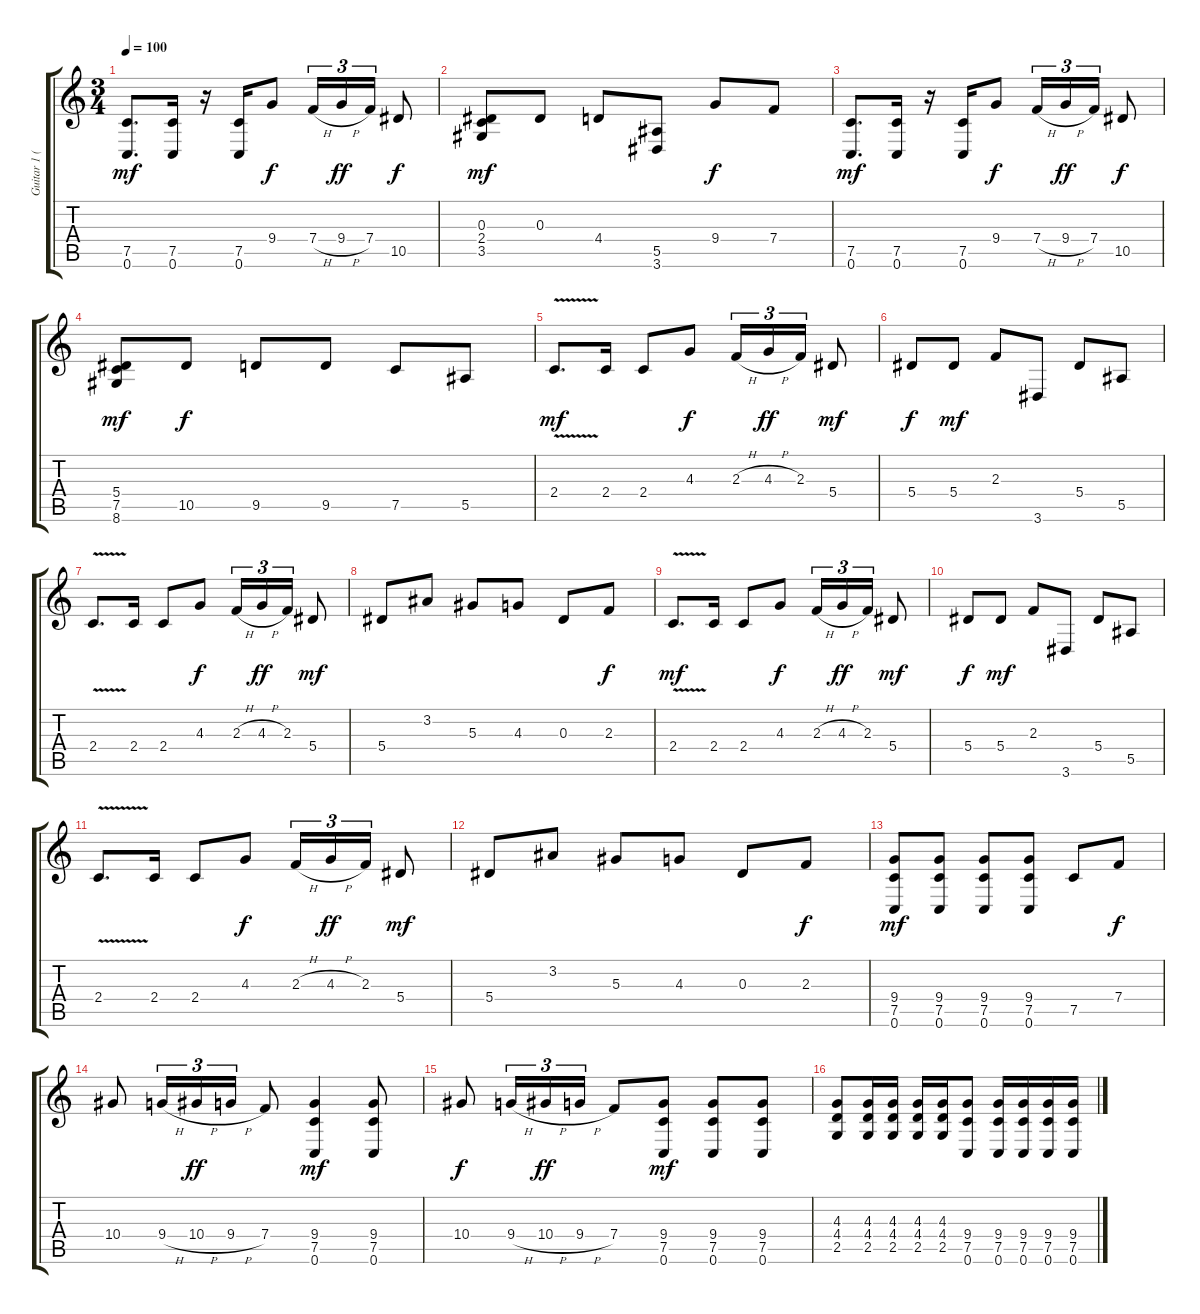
\track ("Guitar 1 (Lead)" "Guitar 1 (") {instrument distortionguitar}
\staff {score tabs}
\tuning (C4 G3 Eb3 Bb2 F2 C2) {hide}
\ts (3 4)
\tempo 100
\clef g2
\ks c
(7.5 0.6).8{d dy mf} (7.5 0.6).16 r.16 (7.5 0.6).16 9.4.8{dy f} 7.4{h}.16{tu (3 2)} 9.4{h}.16{tu (3 2) dy ff} 7.4.16{tu (3 2)} 10.5.8{dy f} |
(0.3 2.4 3.5).8{dy mf} 0.3.8 4.4.8 (5.5 3.6).8 9.4.8{dy f} 7.4.8 |
(7.5 0.6).8{d dy mf} (7.5 0.6).16 r.16 (7.5 0.6).16 9.4.8{dy f} 7.4{h}.16{tu (3 2)} 9.4{h}.16{tu (3 2) dy ff} 7.4.16{tu (3 2)} 10.5.8{dy f} |
(5.4 7.5 8.6).8{dy mf} 10.5.8{dy f} 9.5.8 9.5.8 7.5.8 5.5.8 |
2.4{v}.8{d dy mf} 2.4.16 2.4.8 4.3.8{dy f} 2.3{h}.16{tu (3 2)} 4.3{h}.16{tu (3 2) dy ff} 2.3.16{tu (3 2)} 5.4.8{dy mf} |
5.4.8{dy f} 5.4.8{dy mf} 2.3.8 3.6.8 5.4.8 5.5.8 |
2.4{v}.8{d} 2.4.16 2.4.8 4.3.8{dy f} 2.3{h}.16{tu (3 2)} 4.3{h}.16{tu (3 2) dy ff} 2.3.16{tu (3 2)} 5.4.8{dy mf} |
5.4.8 3.2.8 5.3.8 4.3.8 0.3.8 2.3.8{dy f} |
2.4{v}.8{d dy mf} 2.4.16 2.4.8 4.3.8{dy f} 2.3{h}.16{tu (3 2)} 4.3{h}.16{tu (3 2) dy ff} 2.3.16{tu (3 2)} 5.4.8{dy mf} |
5.4.8{dy f} 5.4.8{dy mf} 2.3.8 3.6.8 5.4.8 5.5.8 |
2.4{v}.8{d} 2.4.16 2.4.8 4.3.8{dy f} 2.3{h}.16{tu (3 2)} 4.3{h}.16{tu (3 2) dy ff} 2.3.16{tu (3 2)} 5.4.8{dy mf} |
5.4.8 3.2.8 5.3.8 4.3.8 0.3.8 2.3.8{dy f} |
(9.4 7.5 0.6).8{dy mf} (9.4 7.5 0.6).8 (9.4 7.5 0.6).8 (9.4 7.5 0.6).8 7.5.8 7.4.8{dy f} |
10.4.8 9.4{h}.16{tu (3 2)} 10.4{h}.16{tu (3 2) dy ff} 9.4{h}.16{tu (3 2)} 7.4.8 (9.4 7.5 0.6).4{dy mf} (9.4 7.5 0.6).8 |
10.4.8{dy f} 9.4{h}.16{tu (3 2)} 10.4{h}.16{tu (3 2) dy ff} 9.4{h}.16{tu (3 2)} 7.4.8 (9.4 7.5 0.6).8{dy mf} (9.4 7.5 0.6).8 (9.4 7.5 0.6).8 |
(4.3 4.4 2.5).8 (4.3 4.4 2.5).16 (4.3 4.4 2.5).16 (4.3 4.4 2.5).16 (4.3 4.4 2.5).16 (9.4 7.5 0.6).8 (9.4 7.5 0.6).16 (9.4 7.5 0.6).16 (9.4 7.5 0.6).16 (9.4 7.5 0.6).16
